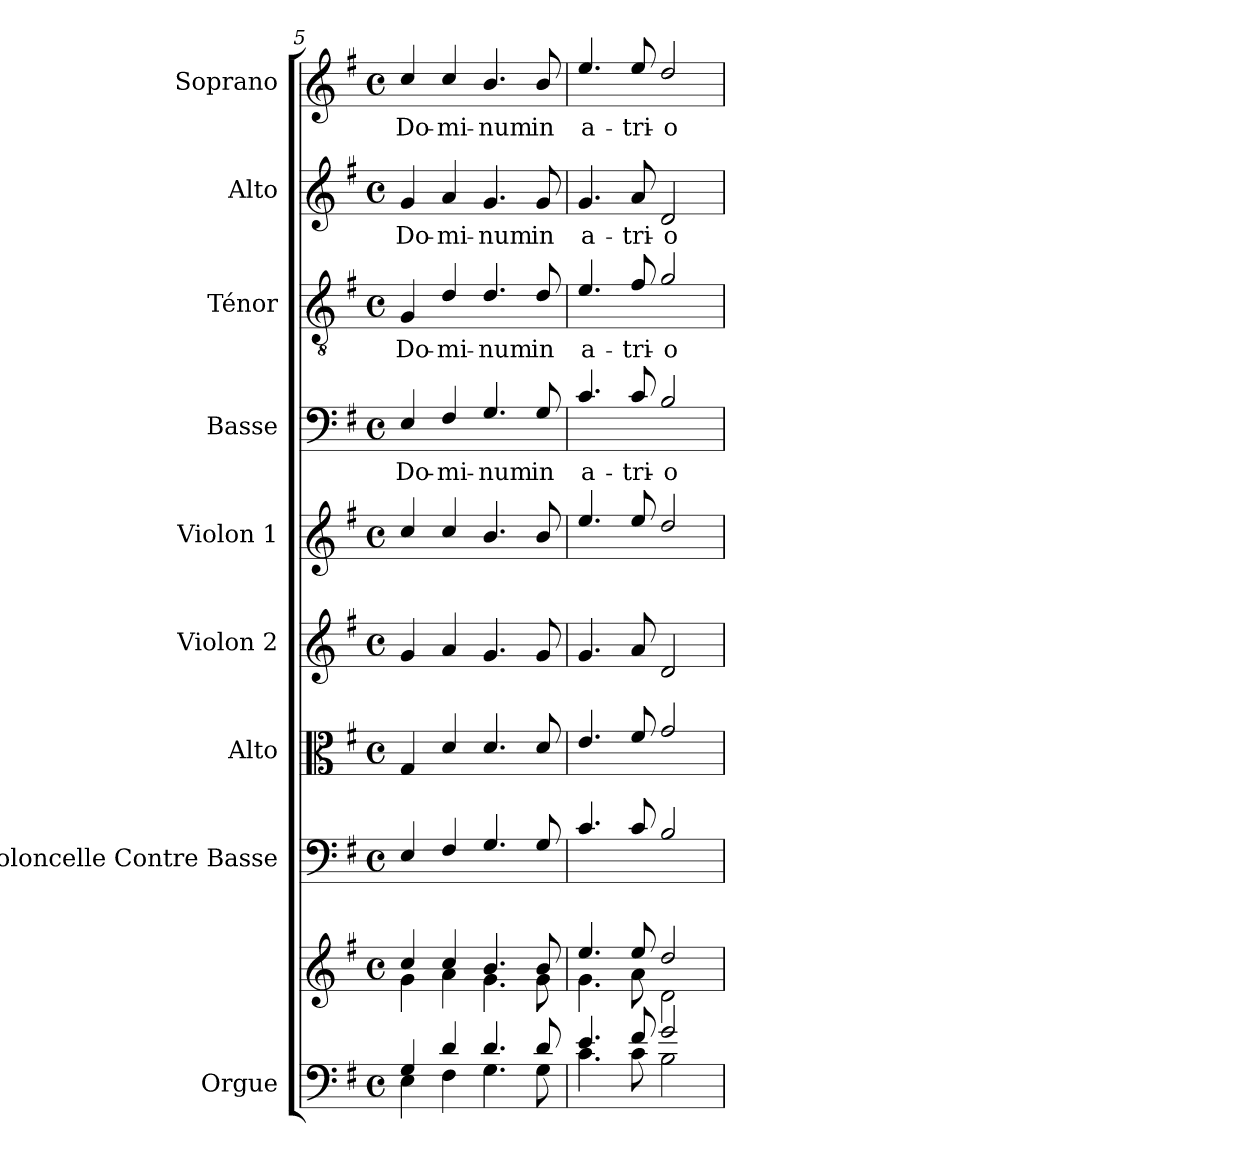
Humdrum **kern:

**kern	**kern	**kern	**kern	**kern	**kern	**kern	**text	**kern	**text	**kern	**text	**kern	**text
*part9	*part9	*part8	*part7	*part6	*part5	*part4	*part4	*part3	*part3	*part2	*part2	*part1	*part1
*staff10	*staff9	*staff8	*staff7	*staff6	*staff5	*staff4	*staff4	*staff3	*staff3	*staff2	*staff2	*staff1	*staff1
*I"Orgue	*	*I"Violoncelle Contre Basse	*I"Alto	*I"Violon 2	*I"Violon 1	*I"Basse	*	*I"Ténor	*	*I"Alto	*	*I"Soprano	*
*I'Org.	*	*I'Vlc CB	*I'Alt.	*I'Vln. 2	*I'Vln.1	*I'B.	*	*I'T.	*	*I'A.	*	*I'S.	*
*clefF4	*clefG2	*clefF4	*clefC3	*clefG2	*clefG2	*clefF4	*	*clefGv2	*	*clefG2	*	*clefG2	*
*k[f#]	*k[f#]	*k[f#]	*k[f#]	*k[f#]	*k[f#]	*k[f#]	*	*k[f#]	*	*k[f#]	*	*k[f#]	*
*G:	*G:	*G:	*G:	*G:	*G:	*G:	*	*G:	*	*G:	*	*G:	*
*M4/4	*M4/4	*M4/4	*M4/4	*M4/4	*M4/4	*M4/4	*	*M4/4	*	*M4/4	*	*M4/4	*
*met(c)	*met(c)	*met(c)	*met(c)	*met(c)	*met(c)	*met(c)	*	*met(c)	*	*met(c)	*	*met(c)	*
=5	=5	=5	=5	=5	=5	=5	=5	=5	=5	=5	=5	=5	=5
*^	*^	*	*	*	*	*	*	*	*	*	*	*	*
!	!	!	!	!	!	!	!	!	!LO:LY:b	!	!LO:LY:b	!	!LO:LY:b	!	!LO:LY:b
4G/	4E\	4cc/	4g\	4E/	4G/	4g/	4cc/	4E/	Do-	4G/	Do-	4g/	Do-	4cc/	Do-
!	!	!	!	!	!	!	!	!	!LO:LY:b	!	!LO:LY:b	!	!LO:LY:b	!	!LO:LY:b
4d/	4F#\	4cc/	4a\	4F#/	4d/	4a/	4cc/	4F#/	-mi-	4d/	-mi-	4a/	-mi-	4cc/	-mi-
!	!	!	!	!	!	!	!	!	!LO:LY:b	!	!LO:LY:b	!	!LO:LY:b	!	!LO:LY:b
4.d/	4.G\	4.b/	4.g\	4.G/	4.d/	4.g/	4.b/	4.G/	-num	4.d/	-num	4.g/	-num	4.b/	-num
!	!	!	!	!	!	!	!	!	!LO:LY:b	!	!LO:LY:b	!	!LO:LY:b	!	!LO:LY:b
8d/	8G\	8b/	8g\	8G/	8d/	8g/	8b/	8G/	in	8d/	in	8g/	in	8b/	in
=6	=6	=6	=6	=6	=6	=6	=6	=6	=6	=6	=6	=6	=6	=6	=6
!	!	!	!	!	!	!	!	!	!LO:LY:b	!	!LO:LY:b	!	!LO:LY:b	!	!LO:LY:b
4.e/	4.c\	4.ee/	4.g\	4.c/	4.e/	4.g/	4.ee/	4.c/	a-	4.e/	a-	4.g/	a-	4.ee/	a-
!	!	!	!	!	!	!	!	!	!LO:LY:b	!	!LO:LY:b	!	!LO:LY:b	!	!LO:LY:b
8f#/	8c\	8ee/	8a\	8c/	8f#/	8a/	8ee/	8c/	-tri-	8f#/	-tri-	8a/	-tri-	8ee/	-tri-
!	!	!	!	!	!	!	!	!	!LO:LY:b	!	!LO:LY:b	!	!LO:LY:b	!	!LO:LY:b
2g/	2B\	2dd/	2d\	2B/	2g/	2d/	2dd/	2B/	-o	2g/	-o	2d/	-o	2dd/	-o
*v	*v	*	*	*	*	*	*	*	*	*	*	*	*	*	*
*	*v	*v	*	*	*	*	*	*	*	*	*	*	*	*
=	=	=	=	=	=	=	=	=	=	=	=	=	=
*-	*-	*-	*-	*-	*-	*-	*-	*-	*-	*-	*-	*-	*-
